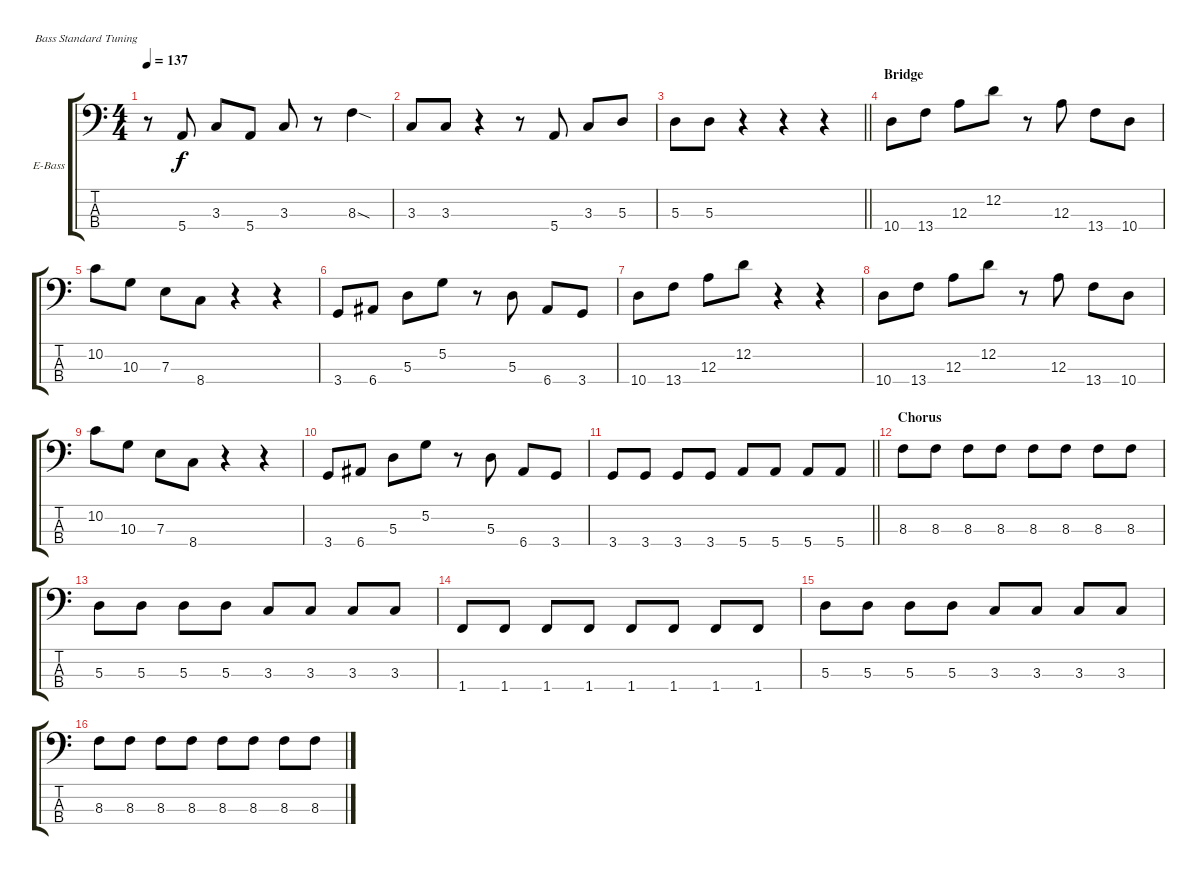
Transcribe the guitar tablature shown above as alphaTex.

\bracketExtendMode groupsimilarinstruments
\firstSystemTrackNameOrientation horizontal
\otherSystemsTrackNameOrientation horizontal
\track ("Nikolai Fraiture" "E-Bass") {instrument electricbasspick}
\staff {score tabs}
\tuning (G2 D2 A1 E1)
\ts (4 4)
\tempo 137
\clef f4
\ks c
r.8{dy f} 5.4.8 3.3.8 5.4.8 3.3.8 r.8 8.3{sod}.4 |
3.3.8 3.3.8 r.4 r.8 5.4.8 3.3.8 5.3.8 |
\barLineRight lightlight
5.3.8 5.3.8 r.4 r.4 r.4 |
\section ("" "Bridge")
10.4.8 13.4.8 12.3.8 12.2.8 r.8 12.3.8 13.4.8 10.4.8 |
10.2.8 10.3.8 7.3.8 8.4.8 r.4 r.4 |
3.4.8 6.4.8 5.3.8 5.2.8 r.8 5.3.8 6.4.8 3.4.8 |
10.4.8 13.4.8 12.3.8 12.2.8 r.4 r.4 |
10.4.8 13.4.8 12.3.8 12.2.8 r.8 12.3.8 13.4.8 10.4.8 |
10.2.8 10.3.8 7.3.8 8.4.8 r.4 r.4 |
3.4.8 6.4.8 5.3.8 5.2.8 r.8 5.3.8 6.4.8 3.4.8 |
\barLineRight lightlight
3.4.8 3.4.8 3.4.8 3.4.8 5.4.8 5.4.8 5.4.8 5.4.8 |
\section ("" "Chorus")
8.3.8 8.3.8 8.3.8 8.3.8 8.3.8 8.3.8 8.3.8 8.3.8 |
5.3.8 5.3.8 5.3.8 5.3.8 3.3.8 3.3.8 3.3.8 3.3.8 |
1.4.8 1.4.8 1.4.8 1.4.8 1.4.8 1.4.8 1.4.8 1.4.8 |
5.3.8 5.3.8 5.3.8 5.3.8 3.3.8 3.3.8 3.3.8 3.3.8 |
8.3.8 8.3.8 8.3.8 8.3.8 8.3.8 8.3.8 8.3.8 8.3.8
